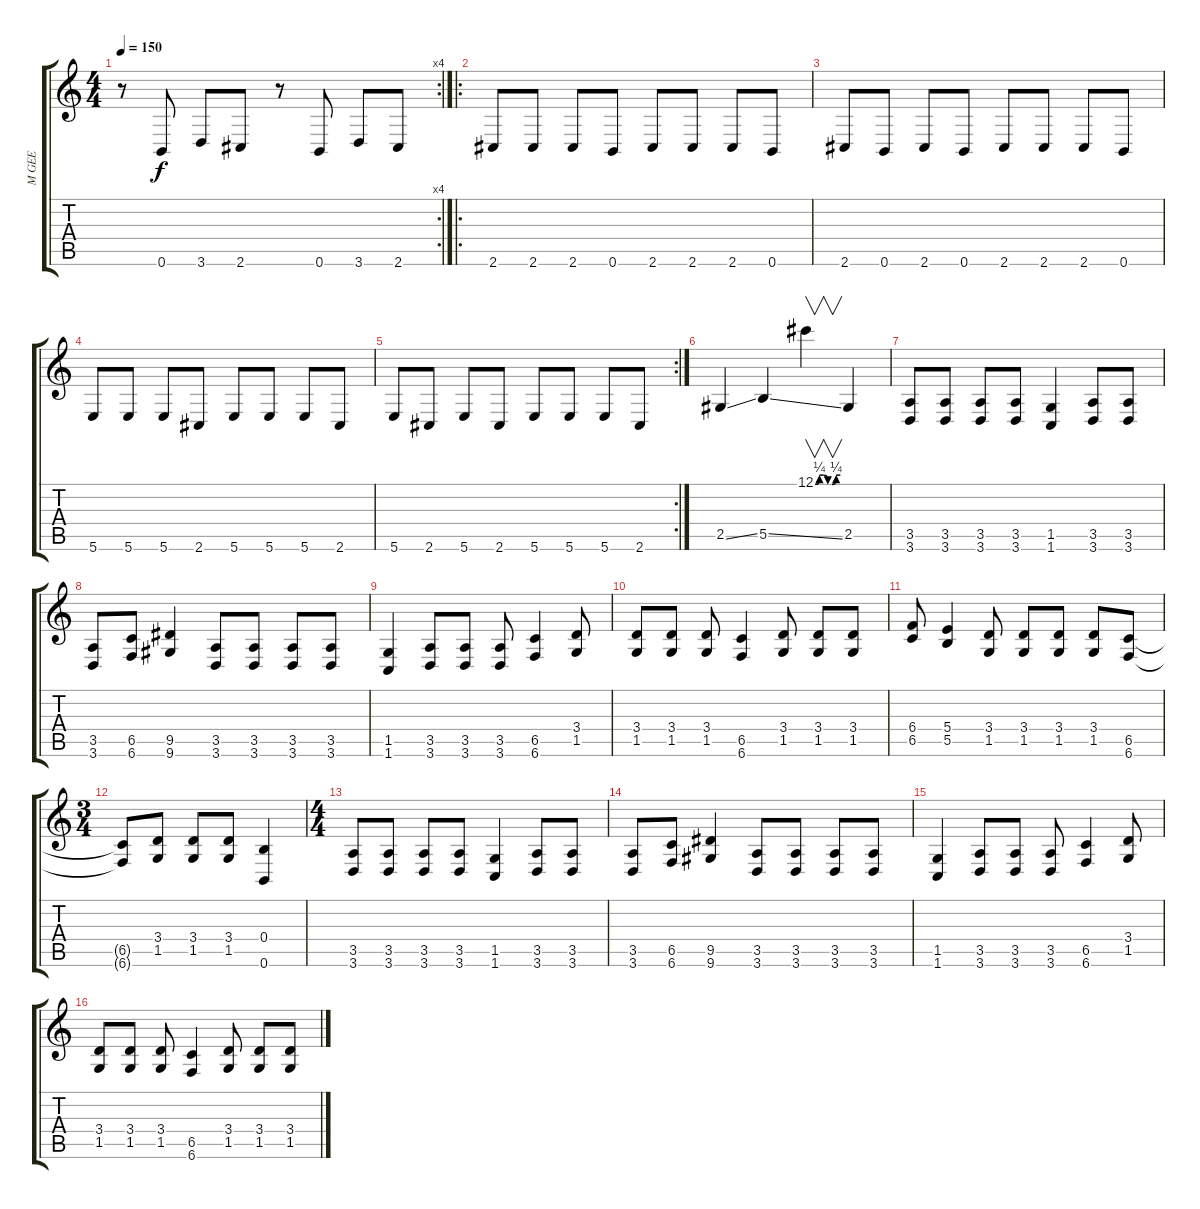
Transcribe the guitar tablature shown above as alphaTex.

\track ("M GEE" "M GEE") {instrument distortionguitar}
\staff {score tabs}
\tuning (Db4 Ab3 E3 B2 Gb2 B1) {hide}
\rc 4
\ts (4 4)
\tempo 150
\clef g2
\ks c
r.8{dy f} 0.6.8 3.6.8 2.6.8 r.8 0.6.8 3.6.8 2.6.8 |
\ro
2.6.8 2.6.8 2.6.8 0.6.8 2.6.8 2.6.8 2.6.8 0.6.8 |
2.6.8 0.6.8 2.6.8 0.6.8 2.6.8 2.6.8 2.6.8 0.6.8 |
5.6.8 5.6.8 5.6.8 2.6.8 5.6.8 5.6.8 5.6.8 2.6.8 |
\rc 2
5.6.8 2.6.8 5.6.8 2.6.8 5.6.8 5.6.8 5.6.8 2.6.8 |
2.5{ss}.4 5.5{ss}.4 12.1{be (custom 0 0 10 1 20 1 30 0 40 0 50 1 60 1)}.4{v} 2.5.4 |
(3.5 3.6).8 (3.5 3.6).8 (3.5 3.6).8 (3.5 3.6).8 (1.5 1.6).4 (3.5 3.6).8 (3.5 3.6).8 |
(3.5 3.6).8 (6.5 6.6).8 (9.5 9.6).4 (3.5 3.6).8 (3.5 3.6).8 (3.5 3.6).8 (3.5 3.6).8 |
(1.5 1.6).4 (3.5 3.6).8 (3.5 3.6).8 (3.5 3.6).8 (6.5 6.6).4 (3.4 1.5).8 |
(3.4 1.5).8 (3.4 1.5).8 (3.4 1.5).8 (6.5 6.6).4 (3.4 1.5).8 (3.4 1.5).8 (3.4 1.5).8 |
(6.4 6.5).8 (5.4 5.5).4 (3.4 1.5).8 (3.4 1.5).8 (3.4 1.5).8 (3.4 1.5).8 (6.5 6.6).8 |
\ts (3 4)
(6.5{t} 6.6{t}).8 (3.4 1.5).8 (3.4 1.5).8 (3.4 1.5).8 (0.4 0.6).4 |
\ts (4 4)
(3.5 3.6).8 (3.5 3.6).8 (3.5 3.6).8 (3.5 3.6).8 (1.5 1.6).4 (3.5 3.6).8 (3.5 3.6).8 |
(3.5 3.6).8 (6.5 6.6).8 (9.5 9.6).4 (3.5 3.6).8 (3.5 3.6).8 (3.5 3.6).8 (3.5 3.6).8 |
(1.5 1.6).4 (3.5 3.6).8 (3.5 3.6).8 (3.5 3.6).8 (6.5 6.6).4 (3.4 1.5).8 |
(3.4 1.5).8 (3.4 1.5).8 (3.4 1.5).8 (6.5 6.6).4 (3.4 1.5).8 (3.4 1.5).8 (3.4 1.5).8
